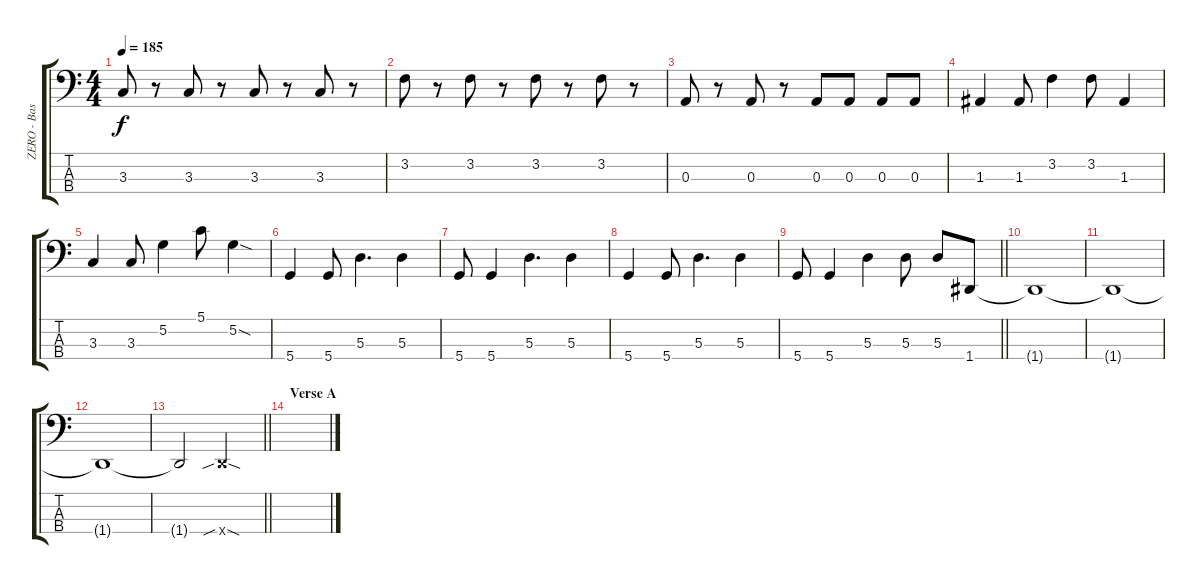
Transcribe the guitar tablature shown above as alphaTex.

\track ("ZERO - Bass" "ZERO - Bas") {instrument electricbassfinger}
\staff {score tabs}
\tuning (G2 D2 A1 D1) {hide}
\ts (4 4)
\tempo 185
\clef f4
\ks c
3.3.8{dy f} r.8 3.3.8 r.8 3.3.8 r.8 3.3.8 r.8 |
3.2.8 r.8 3.2.8 r.8 3.2.8 r.8 3.2.8 r.8 |
0.3.8 r.8 0.3.8 r.8 0.3.8 0.3.8 0.3.8 0.3.8 |
1.3.4 1.3.8 3.2.4 3.2.8 1.3.4 |
3.3.4 3.3.8 5.2.4 5.1.8 5.2{sod}.4 |
5.4.4 5.4.8 5.3.4{d} 5.3.4 |
5.4.8 5.4.4 5.3.4{d} 5.3.4 |
5.4.4 5.4.8 5.3.4{d} 5.3.4 |
\barLineRight lightlight
5.4.8 5.4.4 5.3.4 5.3.8 5.3.8 1.4.8 |
\section ("" "")
1.4{t}.1 |
1.4{t}.1 |
1.4{t}.1 |
\barLineRight lightlight
1.4{t}.2 0.4{sib sod x}.2 |
\section ("" "Verse A")
